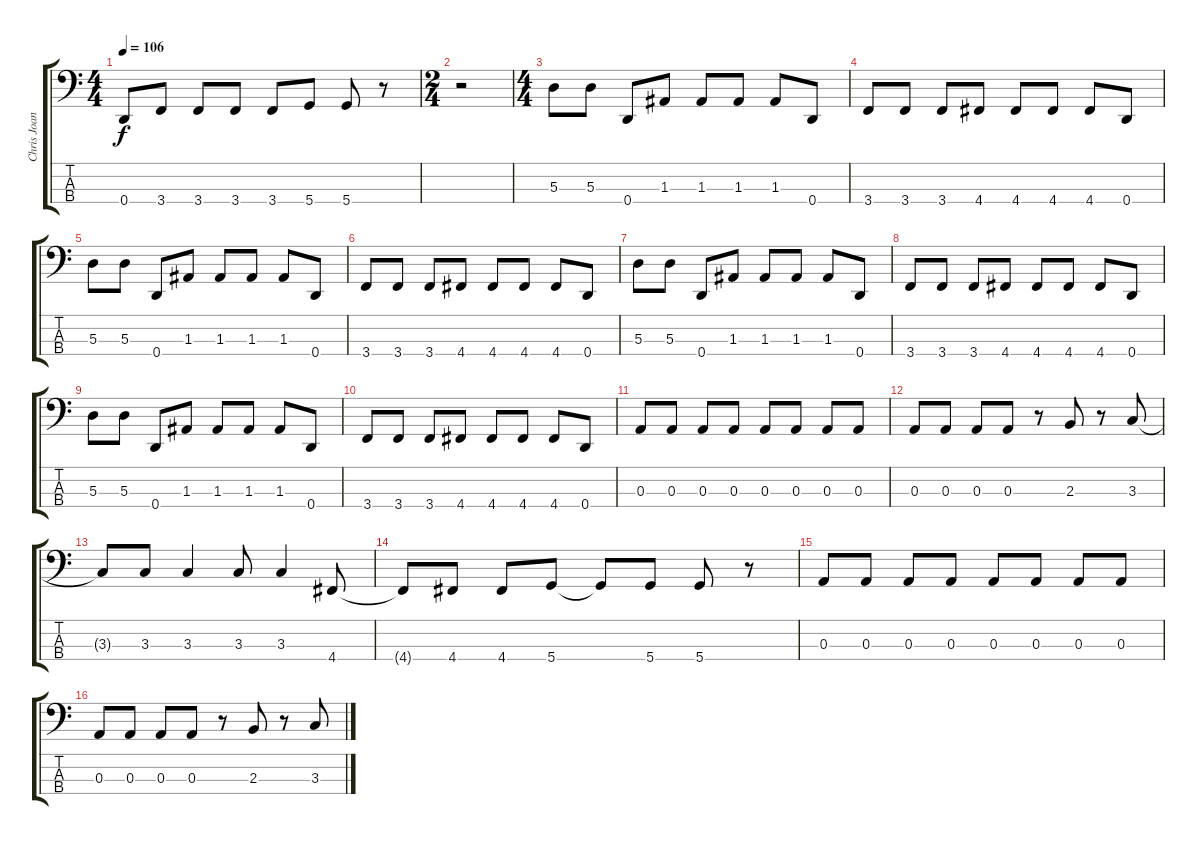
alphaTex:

\track ("Chris Joannou" "Chris Joan") {instrument electricbasspick}
\staff {score tabs}
\tuning (G2 D2 A1 D1) {hide}
\ts (4 4)
\tempo 106
\clef f4
\ks c
0.4.8{dy f} 3.4.8 3.4.8 3.4.8 3.4.8 5.4.8 5.4.8 r.8 |
\ts (2 4)
r.2 |
\ts (4 4)
5.3.8 5.3.8 0.4.8 1.3.8 1.3.8 1.3.8 1.3.8 0.4.8 |
3.4.8 3.4.8 3.4.8 4.4.8 4.4.8 4.4.8 4.4.8 0.4.8 |
5.3.8 5.3.8 0.4.8 1.3.8 1.3.8 1.3.8 1.3.8 0.4.8 |
3.4.8 3.4.8 3.4.8 4.4.8 4.4.8 4.4.8 4.4.8 0.4.8 |
5.3.8 5.3.8 0.4.8 1.3.8 1.3.8 1.3.8 1.3.8 0.4.8 |
3.4.8 3.4.8 3.4.8 4.4.8 4.4.8 4.4.8 4.4.8 0.4.8 |
5.3.8 5.3.8 0.4.8 1.3.8 1.3.8 1.3.8 1.3.8 0.4.8 |
3.4.8 3.4.8 3.4.8 4.4.8 4.4.8 4.4.8 4.4.8 0.4.8 |
0.3.8 0.3.8 0.3.8 0.3.8 0.3.8 0.3.8 0.3.8 0.3.8 |
0.3.8 0.3.8 0.3.8 0.3.8 r.8 2.3.8 r.8 3.3.8 |
3.3{t}.8 3.3.8 3.3.4 3.3.8 3.3.4 4.4.8 |
4.4{t}.8 4.4.8 4.4.8 5.4.8 5.4{t}.8 5.4.8 5.4.8 r.8 |
0.3.8 0.3.8 0.3.8 0.3.8 0.3.8 0.3.8 0.3.8 0.3.8 |
0.3.8 0.3.8 0.3.8 0.3.8 r.8 2.3.8 r.8 3.3.8
